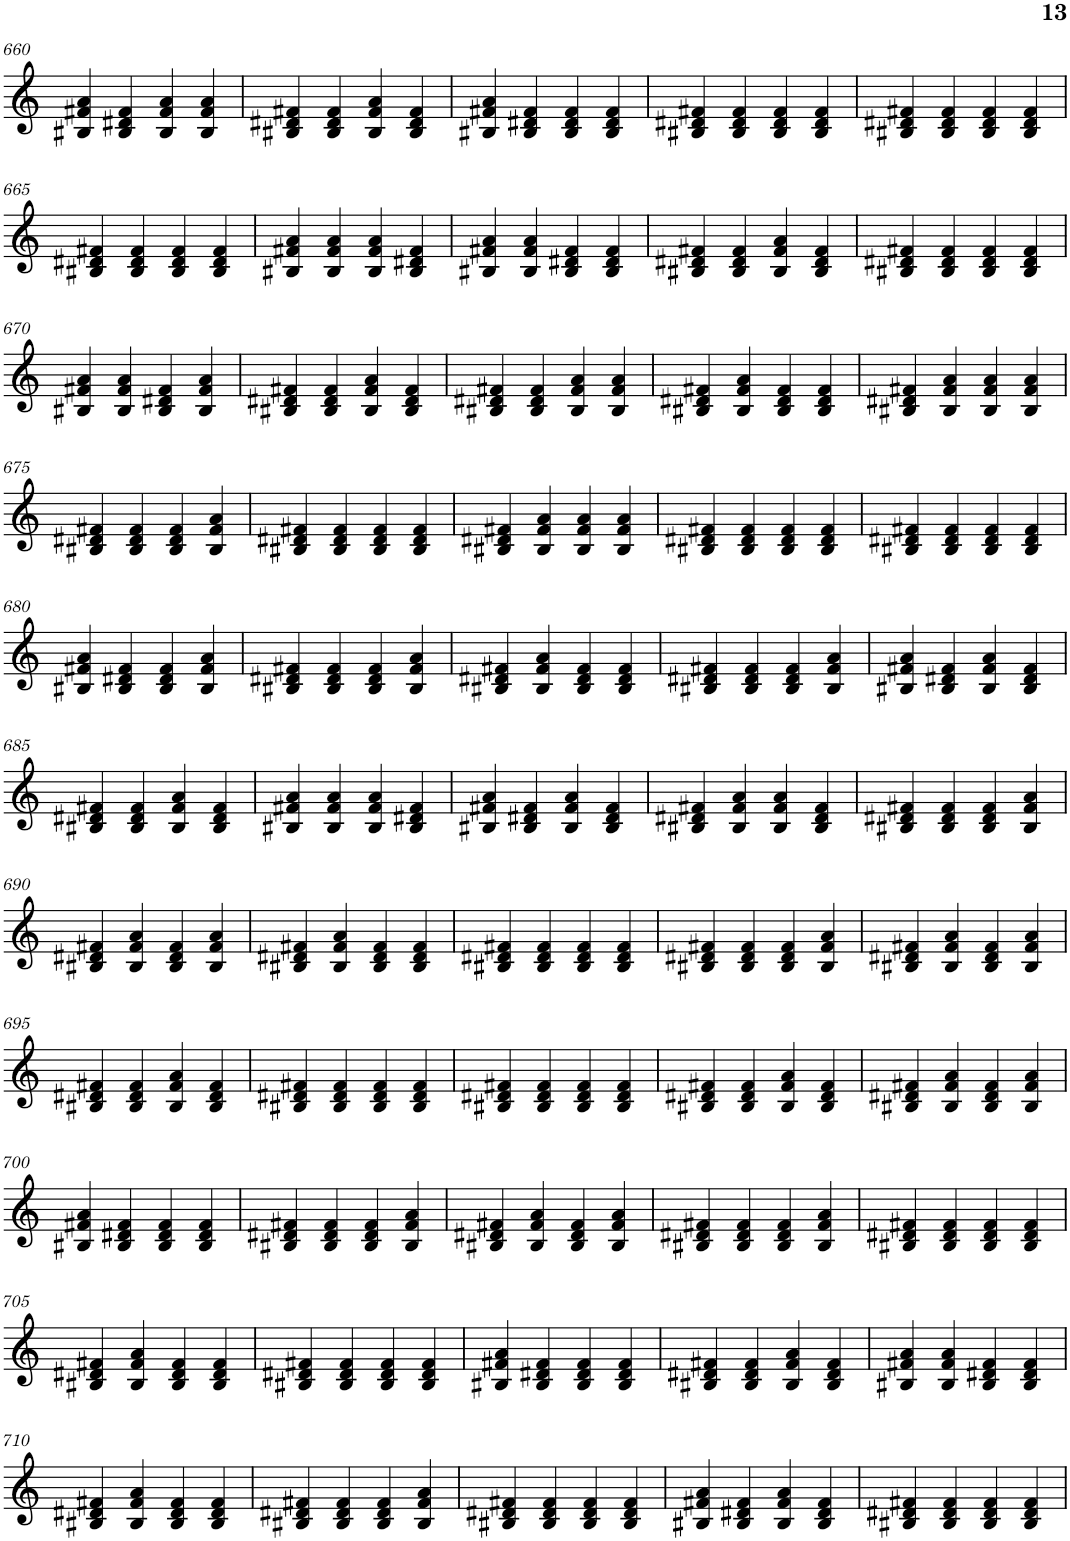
**kern
*part1
*staff1
*I"Piano, Danio rerio
*I'Pno.
!!LO:PB:g=z
*clefG2
*k[]
*M4/4
=660
4B#X/ 4f#X/ 4a/
4B#/ 4d#X/ 4f#/
4B#/ 4f#/ 4a/
4B#/ 4f#/ 4a/
=661
4B#X/ 4d#X/ 4f#X/
4B#/ 4d#/ 4f#/
4B#/ 4f#/ 4a/
4B#/ 4d#/ 4f#/
=662
4B#X/ 4f#X/ 4a/
4B#/ 4d#X/ 4f#/
4B#/ 4d#/ 4f#/
4B#/ 4d#/ 4f#/
=663
4B#X/ 4d#X/ 4f#X/
4B#/ 4d#/ 4f#/
4B#/ 4d#/ 4f#/
4B#/ 4d#/ 4f#/
=664
4B#X/ 4d#X/ 4f#X/
4B#/ 4d#/ 4f#/
4B#/ 4d#/ 4f#/
4B#/ 4d#/ 4f#/
!!LO:LB:g=z
=665
4B#X/ 4d#X/ 4f#X/
4B#/ 4d#/ 4f#/
4B#/ 4d#/ 4f#/
4B#/ 4d#/ 4f#/
=666
4B#X/ 4f#X/ 4a/
4B#/ 4f#/ 4a/
4B#/ 4f#/ 4a/
4B#/ 4d#X/ 4f#/
=667
4B#X/ 4f#X/ 4a/
4B#/ 4f#/ 4a/
4B#/ 4d#X/ 4f#/
4B#/ 4d#/ 4f#/
=668
4B#X/ 4d#X/ 4f#X/
4B#/ 4d#/ 4f#/
4B#/ 4f#/ 4a/
4B#/ 4d#/ 4f#/
=669
4B#X/ 4d#X/ 4f#X/
4B#/ 4d#/ 4f#/
4B#/ 4d#/ 4f#/
4B#/ 4d#/ 4f#/
!!LO:LB:g=z
=670
4B#X/ 4f#X/ 4a/
4B#/ 4f#/ 4a/
4B#/ 4d#X/ 4f#/
4B#/ 4f#/ 4a/
=671
4B#X/ 4d#X/ 4f#X/
4B#/ 4d#/ 4f#/
4B#/ 4f#/ 4a/
4B#/ 4d#/ 4f#/
=672
4B#X/ 4d#X/ 4f#X/
4B#/ 4d#/ 4f#/
4B#/ 4f#/ 4a/
4B#/ 4f#/ 4a/
=673
4B#X/ 4d#X/ 4f#X/
4B#/ 4f#/ 4a/
4B#/ 4d#/ 4f#/
4B#/ 4d#/ 4f#/
=674
4B#X/ 4d#X/ 4f#X/
4B#/ 4f#/ 4a/
4B#/ 4f#/ 4a/
4B#/ 4f#/ 4a/
!!LO:LB:g=z
=675
4B#X/ 4d#X/ 4f#X/
4B#/ 4d#/ 4f#/
4B#/ 4d#/ 4f#/
4B#/ 4f#/ 4a/
=676
4B#X/ 4d#X/ 4f#X/
4B#/ 4d#/ 4f#/
4B#/ 4d#/ 4f#/
4B#/ 4d#/ 4f#/
=677
4B#X/ 4d#X/ 4f#X/
4B#/ 4f#/ 4a/
4B#/ 4f#/ 4a/
4B#/ 4f#/ 4a/
=678
4B#X/ 4d#X/ 4f#X/
4B#/ 4d#/ 4f#/
4B#/ 4d#/ 4f#/
4B#/ 4d#/ 4f#/
=679
4B#X/ 4d#X/ 4f#X/
4B#/ 4d#/ 4f#/
4B#/ 4d#/ 4f#/
4B#/ 4d#/ 4f#/
!!LO:LB:g=z
=680
4B#X/ 4f#X/ 4a/
4B#/ 4d#X/ 4f#/
4B#/ 4d#/ 4f#/
4B#/ 4f#/ 4a/
=681
4B#X/ 4d#X/ 4f#X/
4B#/ 4d#/ 4f#/
4B#/ 4d#/ 4f#/
4B#/ 4f#/ 4a/
=682
4B#X/ 4d#X/ 4f#X/
4B#/ 4f#/ 4a/
4B#/ 4d#/ 4f#/
4B#/ 4d#/ 4f#/
=683
4B#X/ 4d#X/ 4f#X/
4B#/ 4d#/ 4f#/
4B#/ 4d#/ 4f#/
4B#/ 4f#/ 4a/
=684
4B#X/ 4f#X/ 4a/
4B#/ 4d#X/ 4f#/
4B#/ 4f#/ 4a/
4B#/ 4d#/ 4f#/
!!LO:LB:g=z
=685
4B#X/ 4d#X/ 4f#X/
4B#/ 4d#/ 4f#/
4B#/ 4f#/ 4a/
4B#/ 4d#/ 4f#/
=686
4B#X/ 4f#X/ 4a/
4B#/ 4f#/ 4a/
4B#/ 4f#/ 4a/
4B#/ 4d#X/ 4f#/
=687
4B#X/ 4f#X/ 4a/
4B#/ 4d#X/ 4f#/
4B#/ 4f#/ 4a/
4B#/ 4d#/ 4f#/
=688
4B#X/ 4d#X/ 4f#X/
4B#/ 4f#/ 4a/
4B#/ 4f#/ 4a/
4B#/ 4d#/ 4f#/
=689
4B#X/ 4d#X/ 4f#X/
4B#/ 4d#/ 4f#/
4B#/ 4d#/ 4f#/
4B#/ 4f#/ 4a/
!!LO:LB:g=z
=690
4B#X/ 4d#X/ 4f#X/
4B#/ 4f#/ 4a/
4B#/ 4d#/ 4f#/
4B#/ 4f#/ 4a/
=691
4B#X/ 4d#X/ 4f#X/
4B#/ 4f#/ 4a/
4B#/ 4d#/ 4f#/
4B#/ 4d#/ 4f#/
=692
4B#X/ 4d#X/ 4f#X/
4B#/ 4d#/ 4f#/
4B#/ 4d#/ 4f#/
4B#/ 4d#/ 4f#/
=693
4B#X/ 4d#X/ 4f#X/
4B#/ 4d#/ 4f#/
4B#/ 4d#/ 4f#/
4B#/ 4f#/ 4a/
=694
4B#X/ 4d#X/ 4f#X/
4B#/ 4f#/ 4a/
4B#/ 4d#/ 4f#/
4B#/ 4f#/ 4a/
!!LO:LB:g=z
=695
4B#X/ 4d#X/ 4f#X/
4B#/ 4d#/ 4f#/
4B#/ 4f#/ 4a/
4B#/ 4d#/ 4f#/
=696
4B#X/ 4d#X/ 4f#X/
4B#/ 4d#/ 4f#/
4B#/ 4d#/ 4f#/
4B#/ 4d#/ 4f#/
=697
4B#X/ 4d#X/ 4f#X/
4B#/ 4d#/ 4f#/
4B#/ 4d#/ 4f#/
4B#/ 4d#/ 4f#/
=698
4B#X/ 4d#X/ 4f#X/
4B#/ 4d#/ 4f#/
4B#/ 4f#/ 4a/
4B#/ 4d#/ 4f#/
=699
4B#X/ 4d#X/ 4f#X/
4B#/ 4f#/ 4a/
4B#/ 4d#/ 4f#/
4B#/ 4f#/ 4a/
!!LO:LB:g=z
=700
4B#X/ 4f#X/ 4a/
4B#/ 4d#X/ 4f#/
4B#/ 4d#/ 4f#/
4B#/ 4d#/ 4f#/
=701
4B#X/ 4d#X/ 4f#X/
4B#/ 4d#/ 4f#/
4B#/ 4d#/ 4f#/
4B#/ 4f#/ 4a/
=702
4B#X/ 4d#X/ 4f#X/
4B#/ 4f#/ 4a/
4B#/ 4d#/ 4f#/
4B#/ 4f#/ 4a/
=703
4B#X/ 4d#X/ 4f#X/
4B#/ 4d#/ 4f#/
4B#/ 4d#/ 4f#/
4B#/ 4f#/ 4a/
=704
4B#X/ 4d#X/ 4f#X/
4B#/ 4d#/ 4f#/
4B#/ 4d#/ 4f#/
4B#/ 4d#/ 4f#/
!!LO:LB:g=z
=705
4B#X/ 4d#X/ 4f#X/
4B#/ 4f#/ 4a/
4B#/ 4d#/ 4f#/
4B#/ 4d#/ 4f#/
=706
4B#X/ 4d#X/ 4f#X/
4B#/ 4d#/ 4f#/
4B#/ 4d#/ 4f#/
4B#/ 4d#/ 4f#/
=707
4B#X/ 4f#X/ 4a/
4B#/ 4d#X/ 4f#/
4B#/ 4d#/ 4f#/
4B#/ 4d#/ 4f#/
=708
4B#X/ 4d#X/ 4f#X/
4B#/ 4d#/ 4f#/
4B#/ 4f#/ 4a/
4B#/ 4d#/ 4f#/
=709
4B#X/ 4f#X/ 4a/
4B#/ 4f#/ 4a/
4B#/ 4d#X/ 4f#/
4B#/ 4d#/ 4f#/
!!LO:LB:g=z
=710
4B#X/ 4d#X/ 4f#X/
4B#/ 4f#/ 4a/
4B#/ 4d#/ 4f#/
4B#/ 4d#/ 4f#/
=711
4B#X/ 4d#X/ 4f#X/
4B#/ 4d#/ 4f#/
4B#/ 4d#/ 4f#/
4B#/ 4f#/ 4a/
=712
4B#X/ 4d#X/ 4f#X/
4B#/ 4d#/ 4f#/
4B#/ 4d#/ 4f#/
4B#/ 4d#/ 4f#/
=713
4B#X/ 4f#X/ 4a/
4B#/ 4d#X/ 4f#/
4B#/ 4f#/ 4a/
4B#/ 4d#/ 4f#/
=714
4B#X/ 4d#X/ 4f#X/
4B#/ 4d#/ 4f#/
4B#/ 4d#/ 4f#/
4B#/ 4d#/ 4f#/
=
*-
